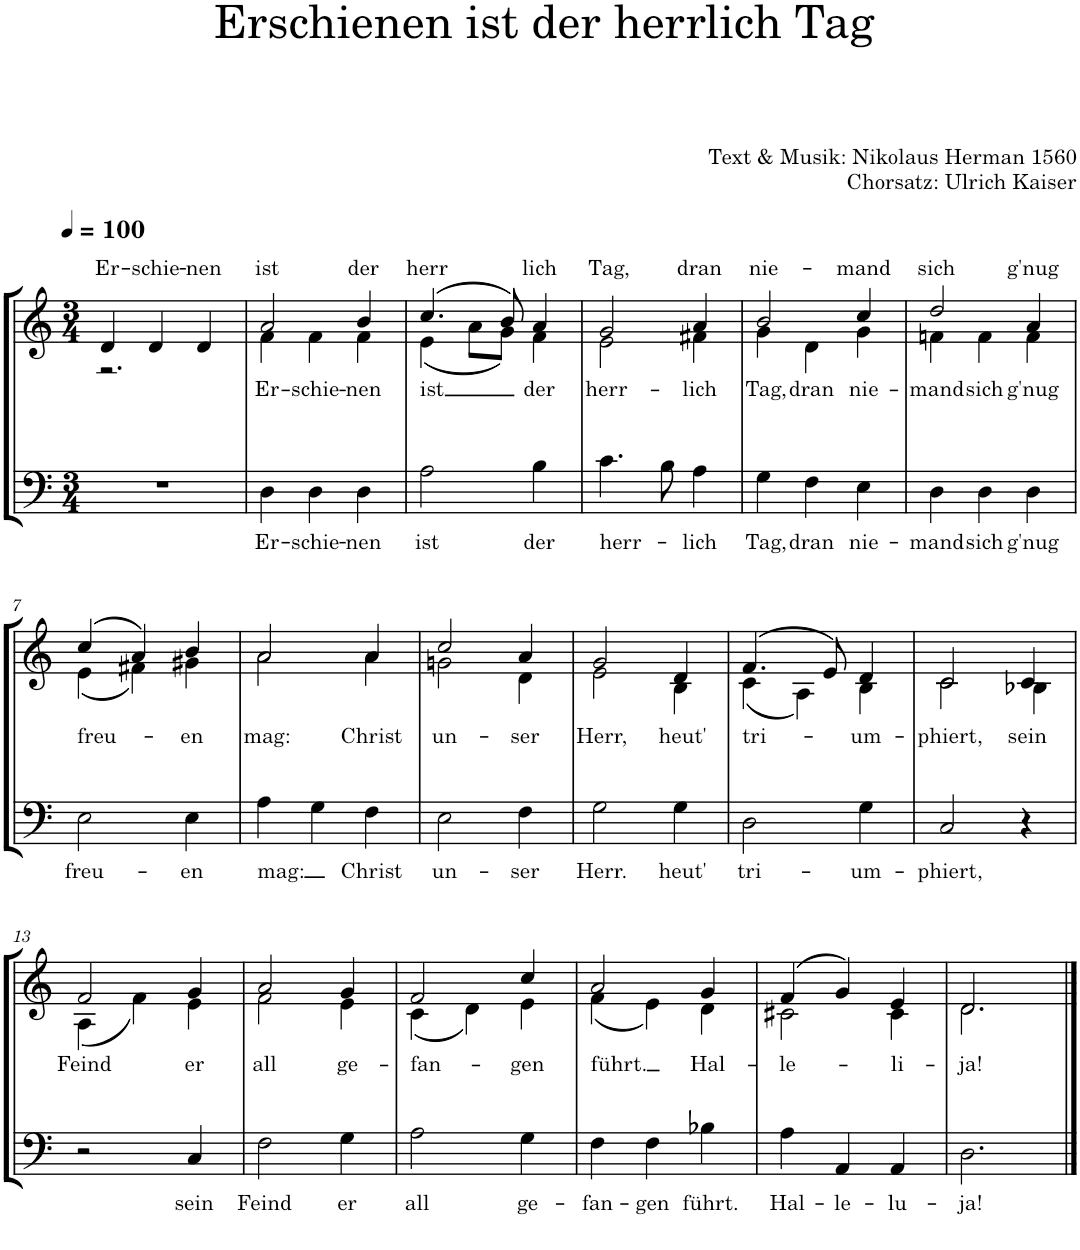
**kern	**text	**kern	**text
*part1	*part1	*part1	*part1
*staff2	*staff2	*staff1	*staff1
*I"Piano	*	*	*
*I'Pno.	*	*	*
*clefF4	*	*clefG2	*
*k[]	*	*k[]	*
*M3/4	*	*M3/4	*
*MM100	*	*MM100	*
=1	=1	=1	=1
!	!	!	!LO:LY:a
*	*	*^	*
2.r	.	4d/	2.r	Er-
!	!	!	!	!LO:LY:a
.	.	4d/	.	-schie-
!	!	!	!	!LO:LY:a
.	.	4d/	.	-nen
=2	=2	=2	=2	=2
!	!LO:LY:b	!	!	!LO:LY:a
!	!	!	!	!LO:LY:b
4D\	Er-	2a/	4f\	Er-
!	!LO:LY:b	!	!	!LO:LY:b
4D\	-schie-	.	4f\	-schie-
!	!LO:LY:b	!	!	!LO:LY:a
!	!	!	!	!LO:LY:b
4D\	-nen	4b/	4f\	-nen
=3	=3	=3	=3	=3
!	!LO:LY:b	!	!	!LO:LY:a
!	!	!	!	!LO:LY:b
2A\	ist	(4.cc/	(4e\	ist
.	.	.	8a\L	.
.	.	8b/)	8g\J)	.
!	!LO:LY:b	!	!	!LO:LY:a
!	!	!	!	!LO:LY:b
4B\	der	4a/	4f\	der
=4	=4	=4	=4	=4
!	!LO:LY:b	!	!	!LO:LY:a
!	!	!	!	!LO:LY:b
4.c\	herr-	2g/	2e\	herr-
8B\	.	.	.	.
!	!LO:LY:b	!	!	!LO:LY:a
!	!	!	!	!LO:LY:b
4A\	-lich	4a/	4f#X\	-lich
=5	=5	=5	=5	=5
!	!LO:LY:b	!	!	!LO:LY:a
!	!	!	!	!LO:LY:b
4G\	Tag,	2b/	4g\	Tag,
!	!LO:LY:b	!	!	!LO:LY:b
4F\	dran	.	4d\	dran
!	!LO:LY:b	!	!	!LO:LY:a
!	!	!	!	!LO:LY:b
4E\	nie-	4cc/	4g\	nie-
=6	=6	=6	=6	=6
!	!LO:LY:b	!	!	!LO:LY:a
!	!	!	!	!LO:LY:b
4D\	-mand	2dd/	4fn\	-mand
!	!LO:LY:b	!	!	!LO:LY:b
4D\	sich	.	4f\	sich
!	!LO:LY:b	!	!	!LO:LY:a
!	!	!	!	!LO:LY:b
4D\	g'nug	4a/	4f\	g'nug
!!LO:LB:g=z	!!
=7	=7	=7	=7	=7
!	!LO:LY:b	!	!	!LO:LY:b
2E\	freu-	(4cc/	(4e\	freu-
.	.	4a/)	4f#X\)	.
!	!LO:LY:b	!	!	!LO:LY:b
4E\	-en	4b/	4g#X\	-en
=8	=8	=8	=8	=8
!	!LO:LY:b	!	!	!LO:LY:b
4A\	mag:	2a/	2a\	mag:
4G\	.	.	.	.
!	!LO:LY:b	!	!	!LO:LY:b
4F\	Christ	4a/	4a\	Christ
=9	=9	=9	=9	=9
!	!LO:LY:b	!	!	!LO:LY:b
2E\	un-	2cc/	2gn\	un-
!	!LO:LY:b	!	!	!LO:LY:b
4F\	-ser	4a/	4d\	-ser
=10	=10	=10	=10	=10
!	!LO:LY:b	!	!	!LO:LY:b
2G\	Herr.	2g/	2e\	Herr,
!	!LO:LY:b	!	!	!LO:LY:b
4G\	heut'	4d/	4B\	heut'
=11	=11	=11	=11	=11
!	!LO:LY:b	!	!	!LO:LY:b
2D\	tri-	(4.f/	(4c\	tri-
.	.	.	4A\)	.
.	.	8e/)	.	.
!	!LO:LY:b	!	!	!LO:LY:b
4G\	-um-	4d/	4B\	-um-
=12	=12	=12	=12	=12
!	!LO:LY:b	!	!	!LO:LY:b
2C/	-phiert,	2c/	2c\	-phiert,
!	!	!	!	!LO:LY:b
4r	.	4c/	4B-X\	sein
!!LO:LB:g=z	!!
=13	=13	=13	=13	=13
!	!	!	!	!LO:LY:b
2r	.	2f/	(4A\	Feind
.	.	.	4f\)	.
!	!LO:LY:b	!	!	!LO:LY:b
4C/	sein	4g/	4e\	er
=14	=14	=14	=14	=14
!	!LO:LY:b	!	!	!LO:LY:b
2F\	Feind	2a/	2f\	all
!	!LO:LY:b	!	!	!LO:LY:b
4G\	er	4g/	4e\	ge-
=15	=15	=15	=15	=15
!	!LO:LY:b	!	!	!LO:LY:b
2A\	all	2f/	(4c\	-fan-
.	.	.	4d\)	.
!	!LO:LY:b	!	!	!LO:LY:b
4G\	ge-	4cc/	4e\	-gen
=16	=16	=16	=16	=16
!	!LO:LY:b	!	!	!LO:LY:b
4F\	-fan-	2a/	(4f\	führt.
!	!LO:LY:b	!	!	!
4F\	-gen	.	4e\)	.
!	!LO:LY:b	!	!	!LO:LY:b
4B-X\	führt.	4g/	4d\	Hal-
=17	=17	=17	=17	=17
!	!LO:LY:b	!	!	!LO:LY:b
4A\	Hal-	(4f/	2c#X\	-le-
!	!LO:LY:b	!	!	!
4AA/	-le-	4g/)	.	.
!	!LO:LY:b	!	!	!LO:LY:b
4AA/	-lu-	4e/	4c#\	-li-
=18	=18	=18	=18	=18
!	!LO:LY:b	!	!	!LO:LY:b
2.D\	-ja!	2.d/	2.d\	-ja!
*	*	*v	*v	*
==	==	==	==
*-	*-	*-	*-
